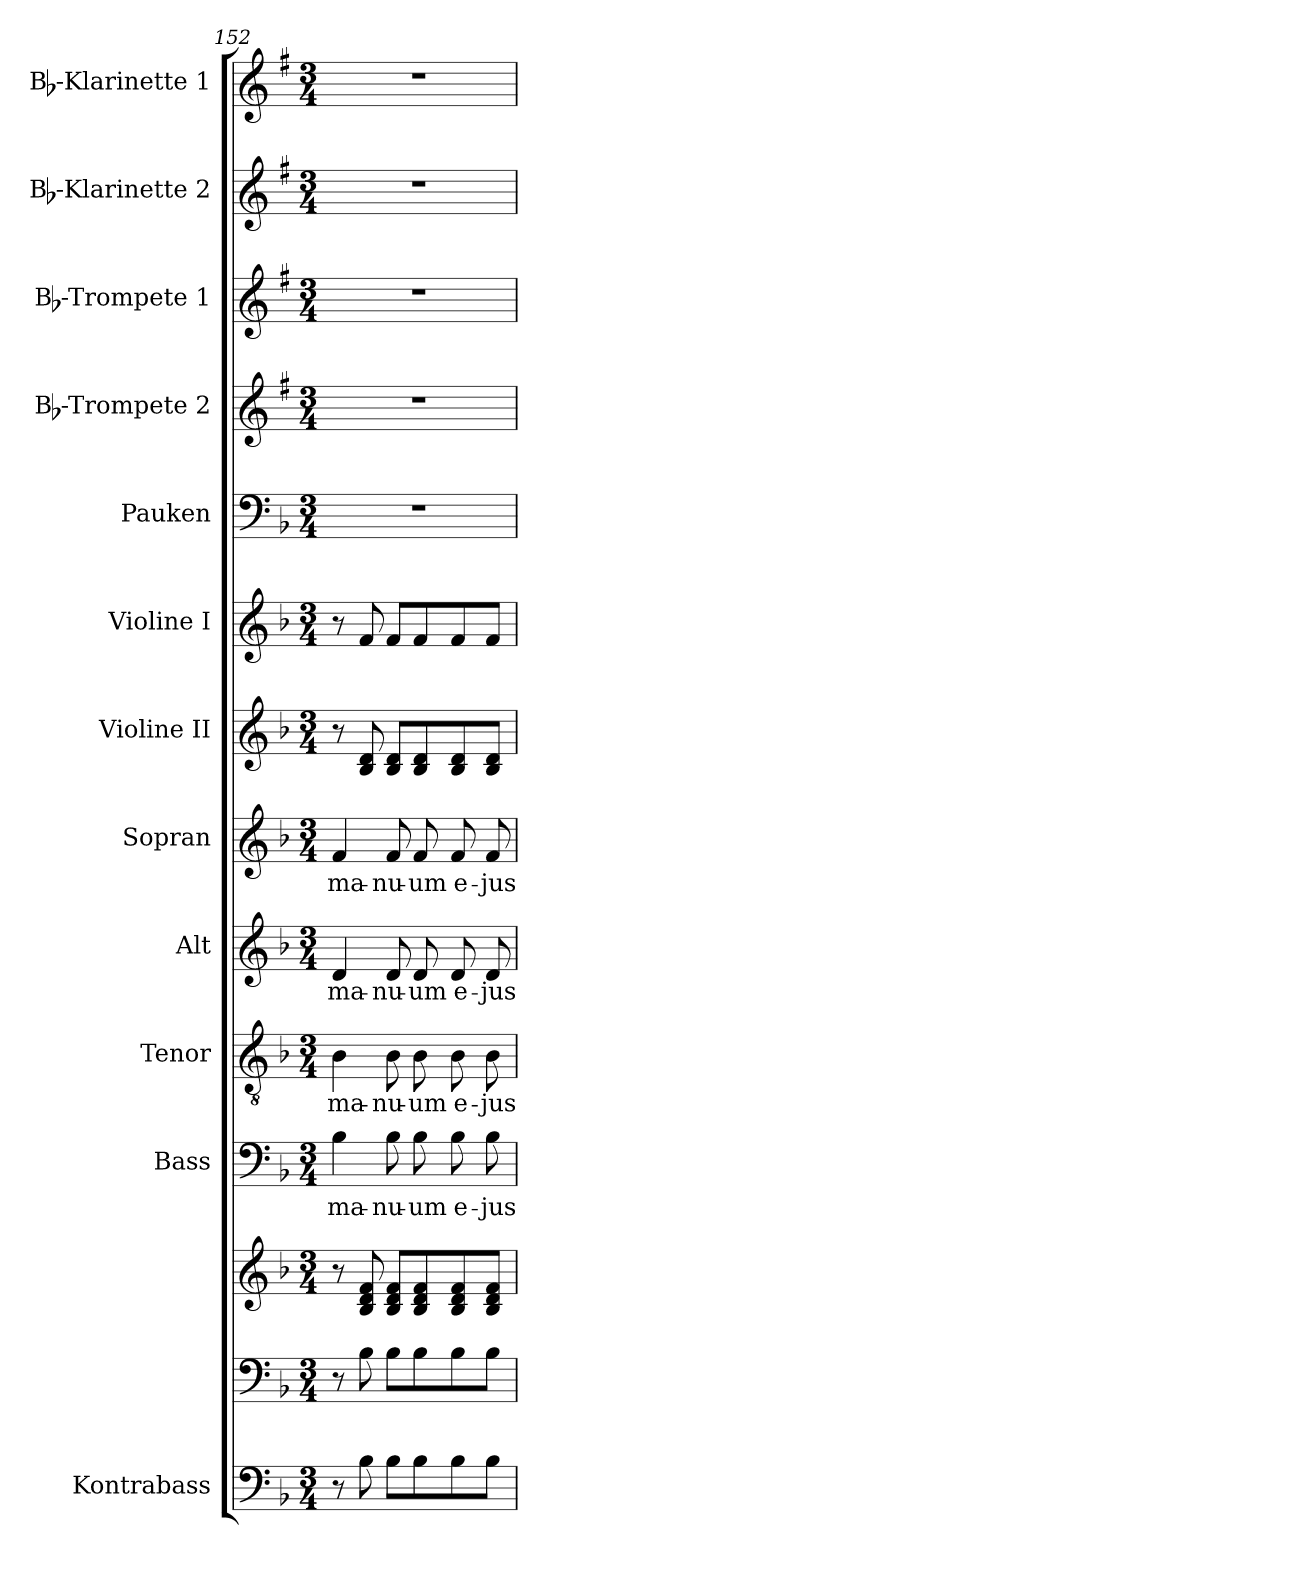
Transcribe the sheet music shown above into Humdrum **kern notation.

**kern	**kern	**kern	**kern	**text	**kern	**text	**kern	**text	**kern	**text	**kern	**kern	**kern	**kern	**kern	**kern	**kern
*part13	*part12	*part12	*part11	*part11	*part10	*part10	*part9	*part9	*part8	*part8	*part7	*part6	*part5	*part4	*part3	*part2	*part1
*staff14	*staff13	*staff12	*staff11	*staff11	*staff10	*staff10	*staff9	*staff9	*staff8	*staff8	*staff7	*staff6	*staff5	*staff4	*staff3	*staff2	*staff1
*I"Kontrabass	*	*	*I"Bass	*	*I"Tenor	*	*I"Alt	*	*I"Sopran	*	*I"Violine II	*I"Violine I	*I"Pauken	*I"Bb-Trompete 2	*I"Bb-Trompete 1	*I"Bb-Klarinette 2	*I"Bb-Klarinette 1
*I'Kb.	*	*	*I'B.	*	*I'T.	*	*I'A.	*	*I'S.	*	*I'Vl. II	*I'Vl. I	*I'Pk.	*I'Bb Trp. 2	*I'Bb Trp. 1	*I'Bb Kl. 2	*I'Bb Kl. 1
*clefF4	*clefF4	*clefG2	*clefF4	*	*clefGv2	*	*clefG2	*	*clefG2	*	*clefG2	*clefG2	*clefF4	*clefG2	*clefG2	*clefG2	*clefG2
*ITrd7c12	*	*	*	*	*	*	*	*	*	*	*	*	*	*ITrd1c2	*ITrd1c2	*ITrd1c2	*ITrd1c2
*k[b-]	*k[b-]	*k[b-]	*k[b-]	*	*k[b-]	*	*k[b-]	*	*k[b-]	*	*k[b-]	*k[b-]	*k[b-]	*k[b-]	*k[b-]	*k[b-]	*k[b-]
*F:	*F:	*F:	*F:	*	*F:	*	*F:	*	*F:	*	*F:	*F:	*F:	*F:	*F:	*F:	*F:
*M3/4	*M3/4	*M3/4	*M3/4	*	*M3/4	*	*M3/4	*	*M3/4	*	*M3/4	*M3/4	*M3/4	*M3/4	*M3/4	*M3/4	*M3/4
=152	=152	=152	=152	=152	=152	=152	=152	=152	=152	=152	=152	=152	=152	=152	=152	=152	=152
!	!	!	!	!LO:LY:b	!	!LO:LY:b	!	!LO:LY:b	!	!LO:LY:b	!	!	!	!	!	!	!
8r	8r	8r	4B-\	ma-	4B-\	ma-	4d/	ma-	4f/	ma-	8r	8r	2.r	2.r	2.r	2.r	2.r
8BB-\	8B-\	8B-/ 8d/ 8f/	.	.	.	.	.	.	.	.	8B-/ 8d/	8f/	.	.	.	.	.
!	!	!	!	!LO:LY:b	!	!LO:LY:b	!	!LO:LY:b	!	!LO:LY:b	!	!	!	!	!	!	!
8BB-\L	8B-\L	8B-/ 8d/ 8f/L	8B-\	-nu-	8B-\	-nu-	8d/	-nu-	8f/	-nu-	8B-/ 8d/L	8f/L	.	.	.	.	.
!	!	!	!	!LO:LY:b	!	!LO:LY:b	!	!LO:LY:b	!	!LO:LY:b	!	!	!	!	!	!	!
8BB-\	8B-\	8B-/ 8d/ 8f/	8B-\	-um	8B-\	-um	8d/	-um	8f/	-um	8B-/ 8d/	8f/	.	.	.	.	.
!	!	!	!	!LO:LY:b	!	!LO:LY:b	!	!LO:LY:b	!	!LO:LY:b	!	!	!	!	!	!	!
8BB-\	8B-\	8B-/ 8d/ 8f/	8B-\	e-	8B-\	e-	8d/	e-	8f/	e-	8B-/ 8d/	8f/	.	.	.	.	.
!	!	!	!	!LO:LY:b	!	!LO:LY:b	!	!LO:LY:b	!	!LO:LY:b	!	!	!	!	!	!	!
8BB-\J	8B-\J	8B-/ 8d/ 8f/J	8B-\	-jus	8B-\	-jus	8d/	-jus	8f/	-jus	8B-/ 8d/J	8f/J	.	.	.	.	.
=	=	=	=	=	=	=	=	=	=	=	=	=	=	=	=	=	=
*-	*-	*-	*-	*-	*-	*-	*-	*-	*-	*-	*-	*-	*-	*-	*-	*-	*-
